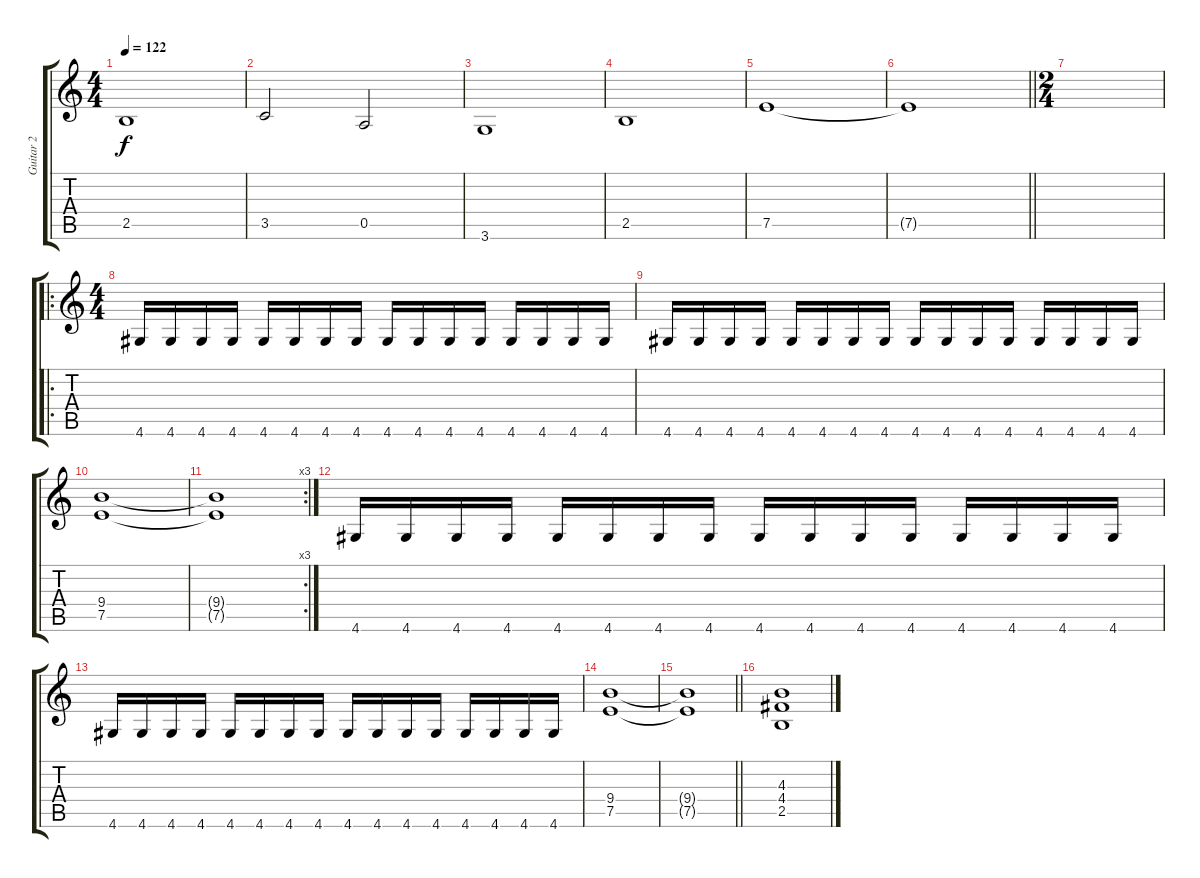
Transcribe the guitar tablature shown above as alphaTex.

\track ("Guitar 2" "Guitar 2") {instrument distortionguitar}
\staff {score tabs}
\tuning (E4 B3 G3 D3 A2 E2) {hide}
\ts (4 4)
\tempo 122
\clef g2
\ks c
2.5.1{dy f} |
3.5.2 0.5.2 |
3.6.1 |
2.5.1 |
7.5.1 |
\barLineRight lightlight
7.5{t}.1 |
\ts (2 4)
|
\ro
\ts (4 4)
4.6.16 4.6.16 4.6.16 4.6.16 4.6.16 4.6.16 4.6.16 4.6.16 4.6.16 4.6.16 4.6.16 4.6.16 4.6.16 4.6.16 4.6.16 4.6.16 |
4.6.16 4.6.16 4.6.16 4.6.16 4.6.16 4.6.16 4.6.16 4.6.16 4.6.16 4.6.16 4.6.16 4.6.16 4.6.16 4.6.16 4.6.16 4.6.16 |
(9.4 7.5).1 |
\rc 3
(9.4{t} 7.5{t}).1 |
4.6.16 4.6.16 4.6.16 4.6.16 4.6.16 4.6.16 4.6.16 4.6.16 4.6.16 4.6.16 4.6.16 4.6.16 4.6.16 4.6.16 4.6.16 4.6.16 |
4.6.16 4.6.16 4.6.16 4.6.16 4.6.16 4.6.16 4.6.16 4.6.16 4.6.16 4.6.16 4.6.16 4.6.16 4.6.16 4.6.16 4.6.16 4.6.16 |
(9.4 7.5).1 |
\barLineRight lightlight
(9.4{t} 7.5{t}).1 |
(4.3 4.4 2.5).1
